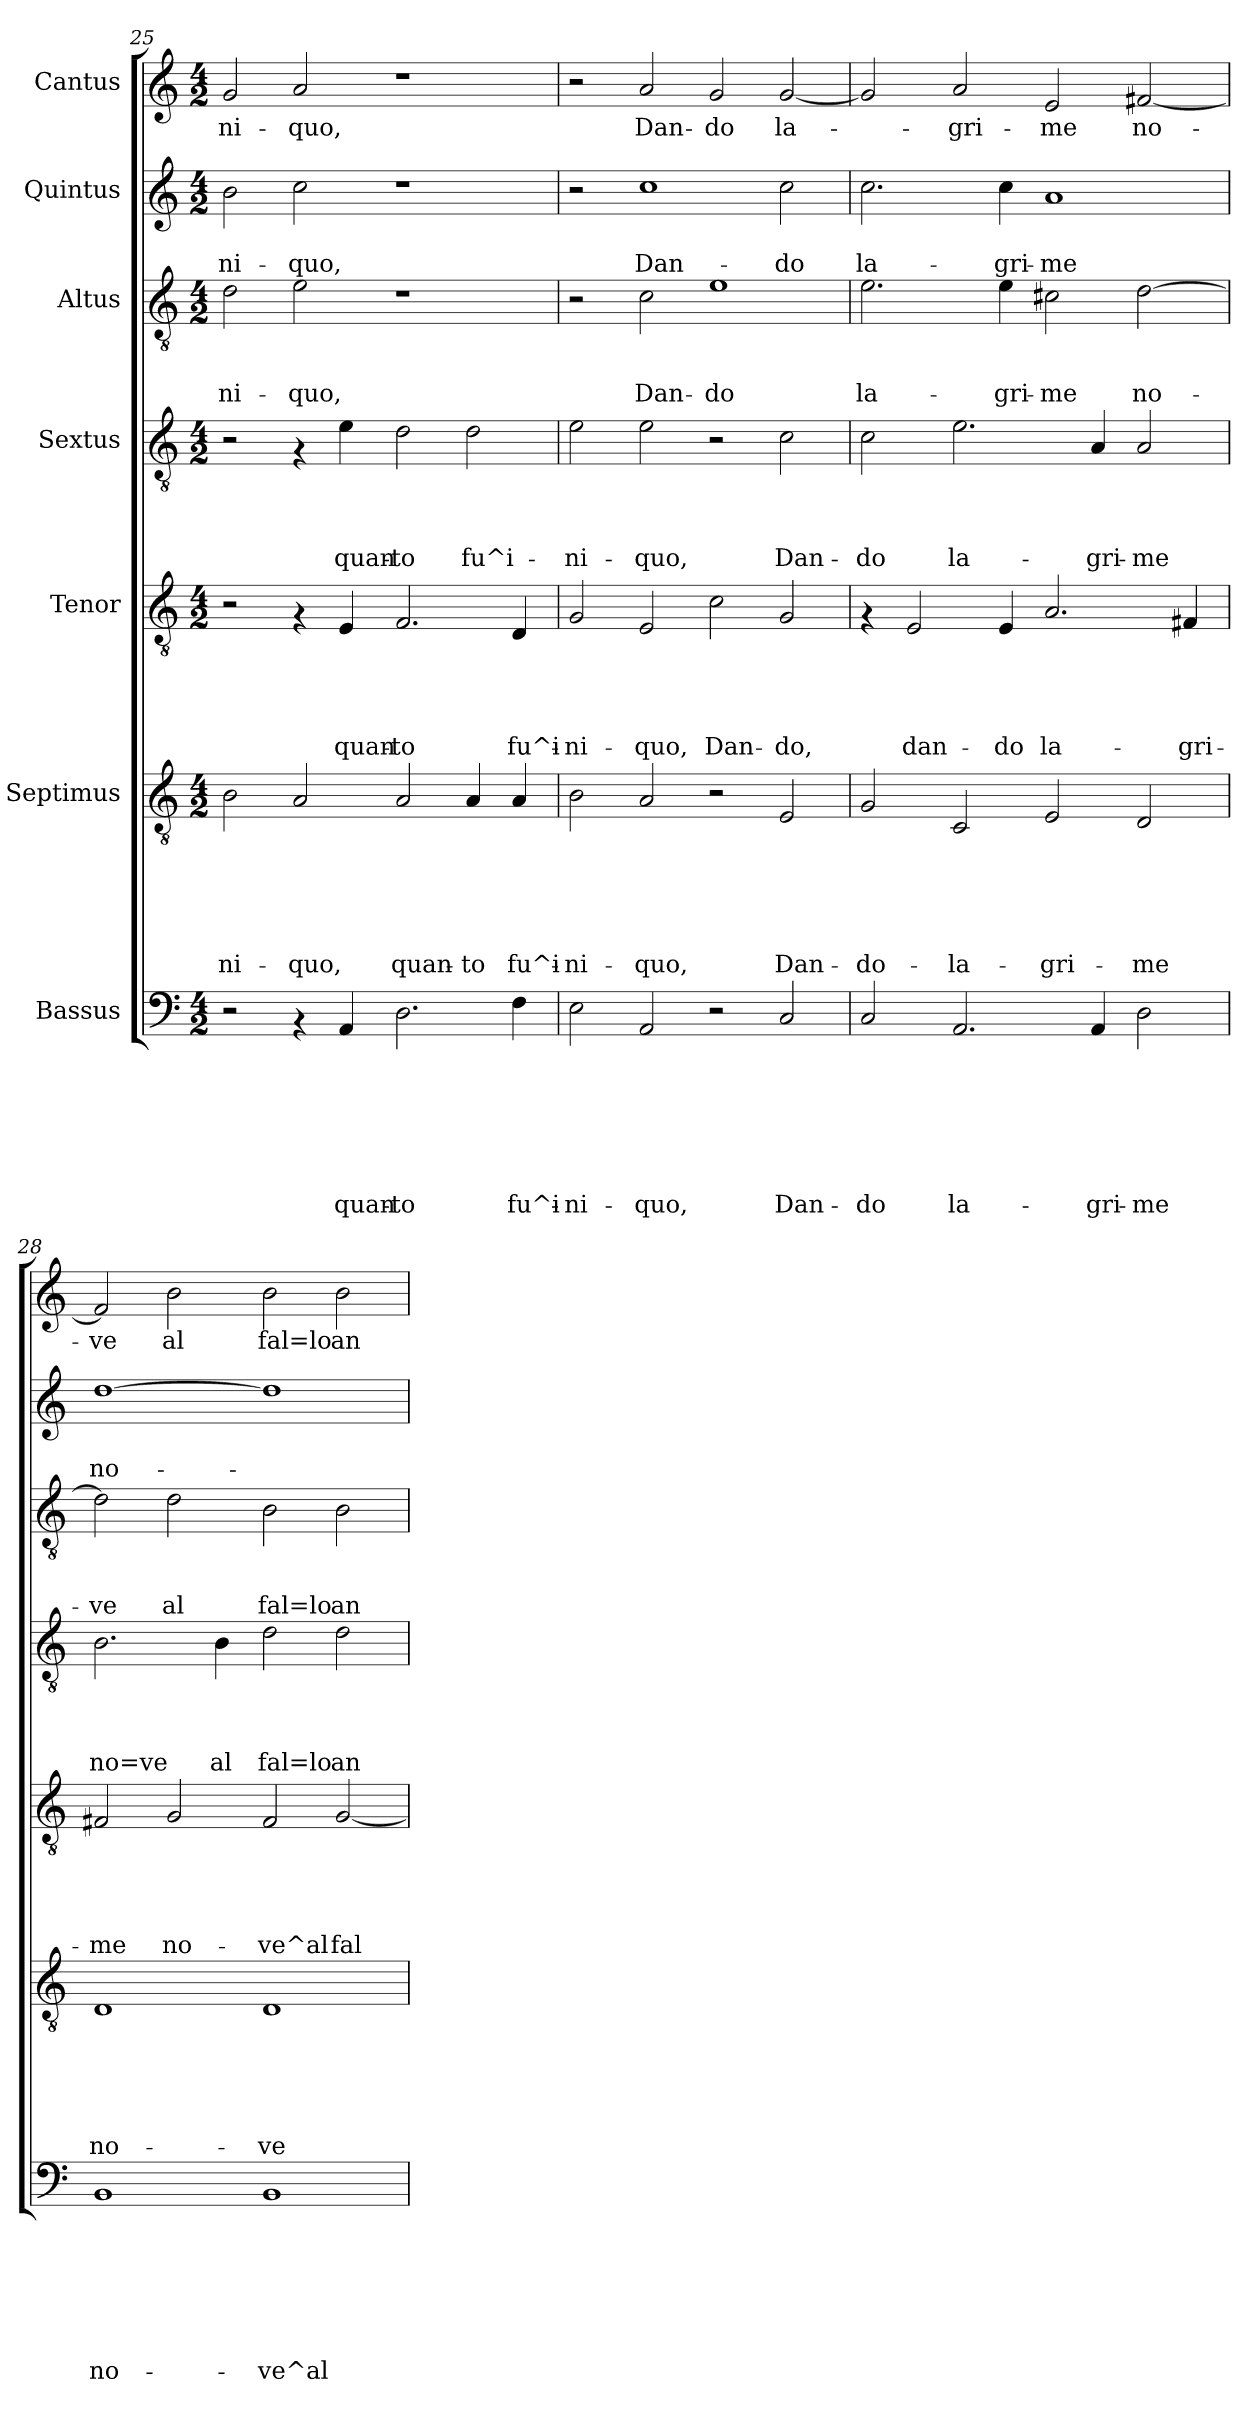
**kern	**text	**text	**text	**text	**text	**text	**text	**kern	**text	**text	**text	**text	**text	**text	**kern	**text	**text	**text	**text	**text	**kern	**text	**text	**text	**text	**kern	**text	**text	**text	**kern	**text	**text	**kern	**text
*part7	*part7	*part7	*part7	*part7	*part7	*part7	*part7	*part6	*part6	*part6	*part6	*part6	*part6	*part6	*part5	*part5	*part5	*part5	*part5	*part5	*part4	*part4	*part4	*part4	*part4	*part3	*part3	*part3	*part3	*part2	*part2	*part2	*part1	*part1
*staff7	*staff7	*staff7	*staff7	*staff7	*staff7	*staff7	*staff7	*staff6	*staff6	*staff6	*staff6	*staff6	*staff6	*staff6	*staff5	*staff5	*staff5	*staff5	*staff5	*staff5	*staff4	*staff4	*staff4	*staff4	*staff4	*staff3	*staff3	*staff3	*staff3	*staff2	*staff2	*staff2	*staff1	*staff1
*I"Bassus	*	*	*	*	*	*	*	*I"Septimus	*	*	*	*	*	*	*I"Tenor	*	*	*	*	*	*I"Sextus	*	*	*	*	*I"Altus	*	*	*	*I"Quintus	*	*	*I"Cantus	*
*clefF4	*	*	*	*	*	*	*	*clefGv2	*	*	*	*	*	*	*clefGv2	*	*	*	*	*	*clefGv2	*	*	*	*	*clefGv2	*	*	*	*clefG2	*	*	*clefG2	*
*k[]	*	*	*	*	*	*	*	*k[]	*	*	*	*	*	*	*k[]	*	*	*	*	*	*k[]	*	*	*	*	*k[]	*	*	*	*k[]	*	*	*k[]	*
*C:	*	*	*	*	*	*	*	*C:	*	*	*	*	*	*	*C:	*	*	*	*	*	*C:	*	*	*	*	*C:	*	*	*	*C:	*	*	*C:	*
*M4/2	*	*	*	*	*	*	*	*M4/2	*	*	*	*	*	*	*M4/2	*	*	*	*	*	*M4/2	*	*	*	*	*M4/2	*	*	*	*M4/2	*	*	*M4/2	*
=25	=25	=25	=25	=25	=25	=25	=25	=25	=25	=25	=25	=25	=25	=25	=25	=25	=25	=25	=25	=25	=25	=25	=25	=25	=25	=25	=25	=25	=25	=25	=25	=25	=25	=25
!	!	!	!	!	!	!	!	!	!	!	!	!	!	!LO:LY:b	!	!	!	!	!	!	!	!	!	!	!	!	!	!	!LO:LY:b	!	!	!LO:LY:b	!	!LO:LY:b
2r	.	.	.	.	.	.	.	2B\	.	.	.	.	.	-ni-	2r	.	.	.	.	.	2r	.	.	.	.	2d\	.	.	-ni-	2b\	.	-ni-	2g/	-ni-
!	!	!	!	!	!	!	!	!	!	!	!	!	!	!LO:LY:b	!	!	!	!	!	!	!	!	!	!	!	!	!	!	!LO:LY:b	!	!	!LO:LY:b	!	!LO:LY:b
4rAA	.	.	.	.	.	.	.	2A/	.	.	.	.	.	-quo,	4rF	.	.	.	.	.	4rF	.	.	.	.	2e\	.	.	-quo,	2cc\	.	-quo,	2a/	-quo,
!	!	!	!	!	!	!	!LO:LY:b	!	!	!	!	!	!	!	!	!	!	!	!	!LO:LY:b	!	!	!	!	!LO:LY:b	!	!	!	!	!	!	!	!	!
4AA/	.	.	.	.	.	.	quan-	.	.	.	.	.	.	.	4E/	.	.	.	.	quan-	4e\	.	.	.	quan-	.	.	.	.	.	.	.	.	.
!	!	!	!	!	!	!	!LO:LY:b	!	!	!	!	!	!	!LO:LY:b	!	!	!	!	!	!LO:LY:b	!	!	!	!	!LO:LY:b	!	!	!	!	!	!	!	!	!
2.D\	.	.	.	.	.	.	-to	2A/	.	.	.	.	.	quan-	2.F/	.	.	.	.	-to	2d\	.	.	.	-to	1r	.	.	.	1r	.	.	1r	.
!	!	!	!	!	!	!	!	!	!	!	!	!	!	!LO:LY:b	!	!	!	!	!	!	!	!	!	!	!LO:LY:b	!	!	!	!	!	!	!	!	!
.	.	.	.	.	.	.	.	4A/	.	.	.	.	.	-to	.	.	.	.	.	.	2d\	.	.	.	fu^i-	.	.	.	.	.	.	.	.	.
!	!	!	!	!	!	!	!LO:LY:b	!	!	!	!	!	!	!LO:LY:b	!	!	!	!	!	!LO:LY:b	!	!	!	!	!	!	!	!	!	!	!	!	!	!
4F\	.	.	.	.	.	.	fu^i-	4A/	.	.	.	.	.	fu^i-	4D/	.	.	.	.	fu^i-	.	.	.	.	.	.	.	.	.	.	.	.	.	.
=26	=26	=26	=26	=26	=26	=26	=26	=26	=26	=26	=26	=26	=26	=26	=26	=26	=26	=26	=26	=26	=26	=26	=26	=26	=26	=26	=26	=26	=26	=26	=26	=26	=26	=26
!	!	!	!	!	!	!	!LO:LY:b	!	!	!	!	!	!	!LO:LY:b	!	!	!	!	!	!LO:LY:b	!	!	!	!	!LO:LY:b	!	!	!	!	!	!	!	!	!
2E\	.	.	.	.	.	.	-ni-	2B\	.	.	.	.	.	-ni-	2G/	.	.	.	.	-ni-	2e\	.	.	.	-ni-	2r	.	.	.	2r	.	.	2r	.
!	!	!	!	!	!	!	!LO:LY:b	!	!	!	!	!	!	!LO:LY:b	!	!	!	!	!	!LO:LY:b	!	!	!	!	!LO:LY:b	!	!	!	!LO:LY:b	!	!	!LO:LY:b	!	!LO:LY:b
2AA/	.	.	.	.	.	.	-quo,	2A/	.	.	.	.	.	-quo,	2E/	.	.	.	.	-quo,	2e\	.	.	.	-quo,	2c\	.	.	Dan-	1cc	.	Dan-	2a/	Dan-
!	!	!	!	!	!	!	!	!	!	!	!	!	!	!	!	!	!	!	!	!LO:LY:b	!	!	!	!	!	!	!	!	!LO:LY:b	!	!	!	!	!LO:LY:b
2r	.	.	.	.	.	.	.	2r	.	.	.	.	.	.	2c\	.	.	.	.	Dan-	2r	.	.	.	.	1e	.	.	-do	.	.	.	2g/	-do
!	!	!	!	!	!	!	!LO:LY:b	!	!	!	!	!	!	!LO:LY:b	!	!	!	!	!	!LO:LY:b	!	!	!	!	!LO:LY:b	!	!	!	!	!	!	!LO:LY:b	!	!LO:LY:b
2C/	.	.	.	.	.	.	Dan-	2E/	.	.	.	.	.	Dan-	2G/	.	.	.	.	-do,	2c\	.	.	.	Dan-	.	.	.	.	2cc\	.	-do	[<2g/	la-
!!LO:PB:g=z
=27	=27	=27	=27	=27	=27	=27	=27	=27	=27	=27	=27	=27	=27	=27	=27	=27	=27	=27	=27	=27	=27	=27	=27	=27	=27	=27	=27	=27	=27	=27	=27	=27	=27	=27
!	!	!	!	!	!	!	!LO:LY:b	!	!	!	!	!	!	!LO:LY:b	!	!	!	!	!	!	!	!	!	!	!LO:LY:b	!	!	!	!LO:LY:b	!	!	!LO:LY:b	!	!
2C/	.	.	.	.	.	.	-do	2G/	.	.	.	.	.	-do-	4rF	.	.	.	.	.	2c\	.	.	.	-do	2.e\	.	.	la-	2.cc\	.	la-	2g/]	.
!	!	!	!	!	!	!	!	!	!	!	!	!	!	!	!	!	!	!	!	!LO:LY:b	!	!	!	!	!	!	!	!	!	!	!	!	!	!
.	.	.	.	.	.	.	.	.	.	.	.	.	.	.	2E/	.	.	.	.	dan-	.	.	.	.	.	.	.	.	.	.	.	.	.	.
!	!	!	!	!	!	!	!LO:LY:b	!	!	!	!	!	!	!LO:LY:b	!	!	!	!	!	!	!	!	!	!	!LO:LY:b	!	!	!	!	!	!	!	!	!LO:LY:b
2.AA/	.	.	.	.	.	.	la-	2C/	.	.	.	.	.	-la-	.	.	.	.	.	.	2.e\	.	.	.	la-	.	.	.	.	.	.	.	2a/	-gri-
!	!	!	!	!	!	!	!	!	!	!	!	!	!	!	!	!	!	!	!	!LO:LY:b	!	!	!	!	!	!	!	!	!LO:LY:b	!	!	!LO:LY:b	!	!
.	.	.	.	.	.	.	.	.	.	.	.	.	.	.	4E/	.	.	.	.	-do	.	.	.	.	.	4e\	.	.	-gri-	4cc\	.	-gri-	.	.
!	!	!	!	!	!	!	!	!	!	!	!	!	!	!LO:LY:b	!	!	!	!	!	!LO:LY:b	!	!	!	!	!	!	!	!	!LO:LY:b	!	!	!LO:LY:b	!	!LO:LY:b
.	.	.	.	.	.	.	.	2E/	.	.	.	.	.	-gri-	2.A/	.	.	.	.	la-	.	.	.	.	.	2c#X\	.	.	-me	1a	.	-me	2e/	-me
!	!	!	!	!	!	!	!LO:LY:b	!	!	!	!	!	!	!	!	!	!	!	!	!	!	!	!	!	!LO:LY:b	!	!	!	!	!	!	!	!	!
4AA/	.	.	.	.	.	.	-gri-	.	.	.	.	.	.	.	.	.	.	.	.	.	4A/	.	.	.	-gri-	.	.	.	.	.	.	.	.	.
!	!	!	!	!	!	!	!LO:LY:b	!	!	!	!	!	!	!LO:LY:b	!	!	!	!	!	!	!	!	!	!	!LO:LY:b	!	!	!	!LO:LY:b	!	!	!	!	!LO:LY:b
2D\	.	.	.	.	.	.	-me	2D/	.	.	.	.	.	-me	.	.	.	.	.	.	2A/	.	.	.	-me	[>2d\	.	.	no-	.	.	.	[<2f#X/	no-
!	!	!	!	!	!	!	!	!	!	!	!	!	!	!	!	!	!	!	!	!LO:LY:b	!	!	!	!	!	!	!	!	!	!	!	!	!	!
.	.	.	.	.	.	.	.	.	.	.	.	.	.	.	4F#X/	.	.	.	.	-gri-	.	.	.	.	.	.	.	.	.	.	.	.	.	.
=28	=28	=28	=28	=28	=28	=28	=28	=28	=28	=28	=28	=28	=28	=28	=28	=28	=28	=28	=28	=28	=28	=28	=28	=28	=28	=28	=28	=28	=28	=28	=28	=28	=28	=28
!	!	!	!	!	!	!	!LO:LY:b	!	!	!	!	!	!	!LO:LY:b	!	!	!	!	!	!LO:LY:b	!	!	!	!	!LO:LY:b	!	!	!	!LO:LY:b	!	!	!LO:LY:b	!	!LO:LY:b
1BB	.	.	.	.	.	.	no-	1D	.	.	.	.	.	no-	2F#X/	.	.	.	.	-me	2.B\	.	.	.	no=ve	2d\]	.	.	-ve	[>1dd	.	no-	2f#/]	-ve
!	!	!	!	!	!	!	!	!	!	!	!	!	!	!	!	!	!	!	!	!LO:LY:b	!	!	!	!	!	!	!	!	!LO:LY:b	!	!	!	!	!LO:LY:b
.	.	.	.	.	.	.	.	.	.	.	.	.	.	.	2G/	.	.	.	.	no-	.	.	.	.	.	2d\	.	.	al	.	.	.	2b\	al
!	!	!	!	!	!	!	!	!	!	!	!	!	!	!	!	!	!	!	!	!	!	!	!	!	!LO:LY:b	!	!	!	!	!	!	!	!	!
.	.	.	.	.	.	.	.	.	.	.	.	.	.	.	.	.	.	.	.	.	4B\	.	.	.	al	.	.	.	.	.	.	.	.	.
!	!	!	!	!	!	!	!LO:LY:b	!	!	!	!	!	!	!LO:LY:b	!	!	!	!	!	!LO:LY:b	!	!	!	!	!LO:LY:b	!	!	!	!LO:LY:b	!	!	!	!	!LO:LY:b
1BB	.	.	.	.	.	.	-ve^al	1D	.	.	.	.	.	-ve	2F#/	.	.	.	.	-ve^al	2d\	.	.	.	fal=lo	2B\	.	.	fal=lo	1dd]	.	.	2b\	fal=lo
!	!	!	!	!	!	!	!	!	!	!	!	!	!	!	!	!	!	!	!	!LO:LY:b	!	!	!	!	!LO:LY:b	!	!	!	!LO:LY:b	!	!	!	!	!LO:LY:b
.	.	.	.	.	.	.	.	.	.	.	.	.	.	.	[<2G/	.	.	.	.	fal-	2d\	.	.	.	an-	2B\	.	.	an-	.	.	.	2b\	an-
=	=	=	=	=	=	=	=	=	=	=	=	=	=	=	=	=	=	=	=	=	=	=	=	=	=	=	=	=	=	=	=	=	=	=
*-	*-	*-	*-	*-	*-	*-	*-	*-	*-	*-	*-	*-	*-	*-	*-	*-	*-	*-	*-	*-	*-	*-	*-	*-	*-	*-	*-	*-	*-	*-	*-	*-	*-	*-
